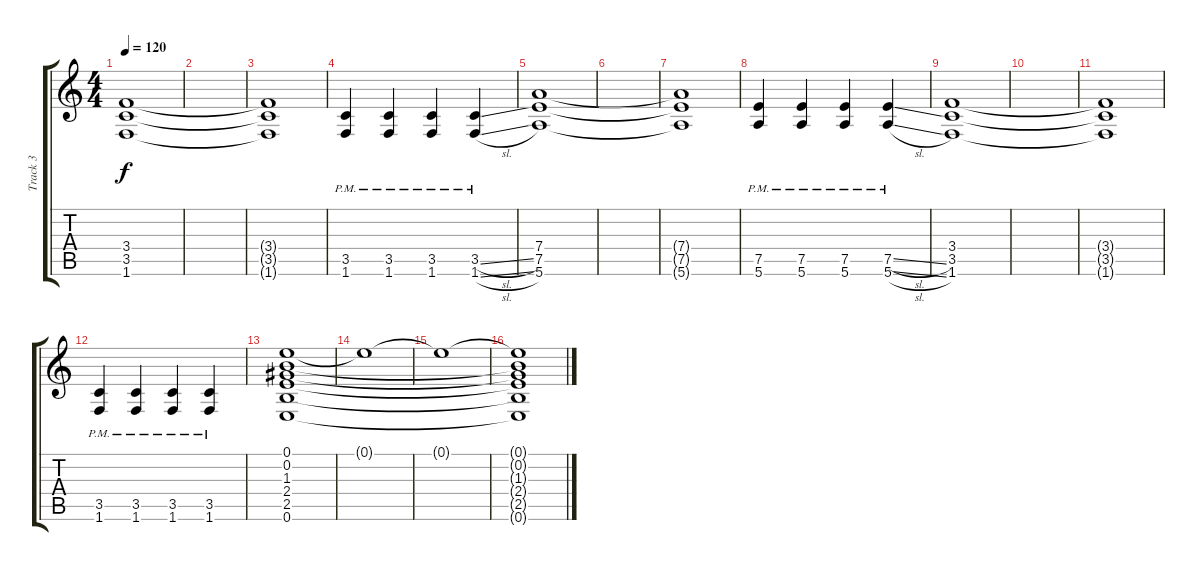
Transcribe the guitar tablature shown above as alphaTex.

\track ("Track 3" "Track 3") {instrument electricguitarjazz}
\staff {score tabs}
\tuning (E4 B3 G3 D3 A2 E2) {hide}
\ts (4 4)
\tempo 120
\clef g2
\ks c
(3.4 3.5 1.6).1{dy f} |
|
(3.4{t} 3.5{t} 1.6{t}).1 |
(3.5{pm} 1.6{pm}).4 (3.5{pm} 1.6{pm}).4 (3.5{pm} 1.6{pm}).4 (3.5{sl pm} 1.6{sl pm}).4 |
(7.4 7.5 5.6).1 |
|
(7.4{t} 7.5{t} 5.6{t}).1 |
(7.5{pm} 5.6{pm}).4 (7.5{pm} 5.6{pm}).4 (7.5{pm} 5.6{pm}).4 (7.5{sl pm} 5.6{sl pm}).4 |
(3.4 3.5 1.6).1 |
|
(3.4{t} 3.5{t} 1.6{t}).1 |
(3.5{pm} 1.6{pm}).4 (3.5{pm} 1.6{pm}).4 (3.5{pm} 1.6{pm}).4 (3.5{pm} 1.6{pm}).4 |
(0.1 0.2 1.3 2.4 2.5 0.6).1{volume 9 instrument distortionguitar} |
0.1{t}.1{volume 10} |
0.1{t}.1{volume 11} |
(0.1{t} 0.2{t} 1.3{t} 2.4{t} 2.5{t} 0.6{t}).1{volume 12}
